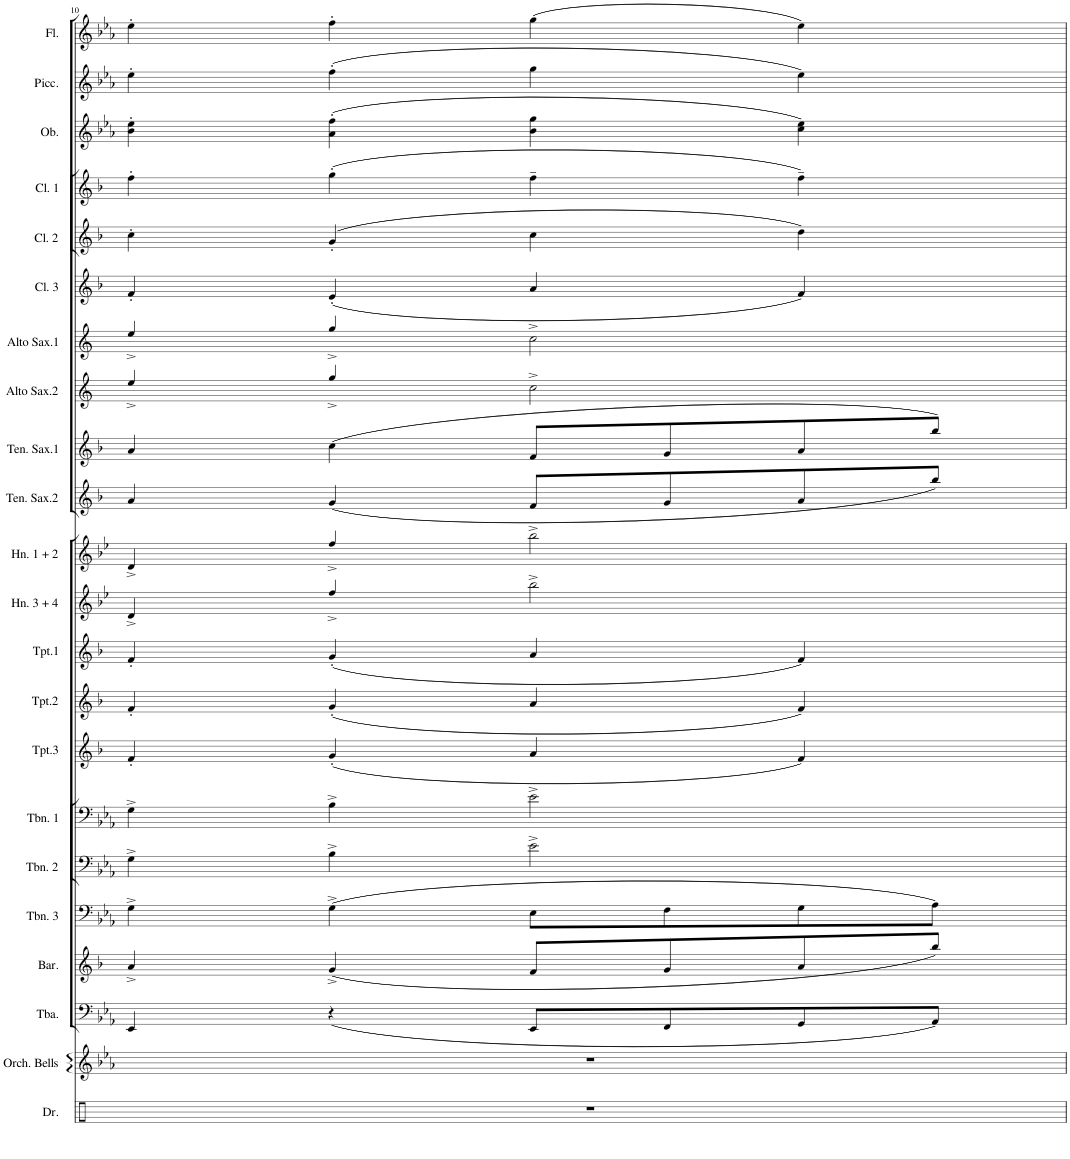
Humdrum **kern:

**kern	**kern	**kern	**kern	**kern	**kern	**kern	**kern	**kern	**kern	**kern	**kern	**kern	**kern	**kern	**kern	**kern	**kern	**kern	**kern	**kern	**kern
*part22	*part21	*part20	*part19	*part18	*part17	*part16	*part15	*part14	*part13	*part12	*part11	*part10	*part9	*part8	*part7	*part6	*part5	*part4	*part3	*part2	*part1
*staff22	*staff21	*staff20	*staff19	*staff18	*staff17	*staff16	*staff15	*staff14	*staff13	*staff12	*staff11	*staff10	*staff9	*staff8	*staff7	*staff6	*staff5	*staff4	*staff3	*staff2	*staff1
*I"Drum Set	*I"Orchestral Bells	*I"Tuba	*I"Baritone	*I"Trombone 3	*I"Trombone 2	*I"Trombone 1	*I"Trumpet in B 3	*I"Trumpet in Bb 2	*I"Trumpet in Bb 1	*I"Horn in F 3 + 4	*I"Horn in F 1 + 2	*I"Tenor Saxophone 2	*I"Tenor Saxophone 1	*I"Alto Saxophone 2	*I"Alto Saxophone 1	*I"Clarinet in B 3	*I"Clarinet in Bb 2	*I"Clarinet in Bb 1	*I"Oboe	*I"Piccolo	*I"Flute
*I'Dr.	*I'Orch. Bells	*I'Tba.	*I'Bar.	*I'Tbn. 3	*I'Tbn. 2	*I'Tbn. 1	*I'Tpt.3	*I'Tpt.2	*I'Tpt.1	*I'Hn. 3 + 4	*I'Hn. 1 + 2	*I'Ten. Sax.2	*I'Ten. Sax.1	*I'Alto Sax.2	*I'Alto Sax.1	*I'Cl. 3	*I'Cl. 2	*I'Cl. 1	*I'Ob.	*I'Picc.	*I'Fl.
!!LO:PB:g=z
*clefX	*clefG2	*clefF4	*clefG2	*clefF4	*clefF4	*clefF4	*clefG2	*clefG2	*clefG2	*clefG2	*clefG2	*clefG2	*clefG2	*clefG2	*clefG2	*clefG2	*clefG2	*clefG2	*clefG2	*clefG2	*clefG2
*	*	*	*Trd1c2	*	*	*	*Trd1c2	*Trd1c2	*Trd1c2	*Trd4c7	*Trd4c7	*Trd1c2	*Trd1c2	*Trd5c9	*Trd5c9	*Trd1c2	*Trd1c2	*Trd1c2	*	*Trd-7c-12	*
*k[]	*k[b-e-a-]	*k[b-e-a-]	*k[b-]	*k[b-e-a-]	*k[b-e-a-]	*k[b-e-a-]	*k[b-]	*k[b-]	*k[b-]	*k[b-e-]	*k[b-e-]	*k[b-]	*k[b-]	*k[]	*k[]	*k[b-]	*k[b-]	*k[b-]	*k[b-e-a-]	*k[b-e-a-]	*k[b-e-a-]
*M2/2	*M2/2	*M2/2	*M2/2	*M2/2	*M2/2	*M2/2	*M2/2	*M2/2	*M2/2	*M2/2	*M2/2	*M2/2	*M2/2	*M2/2	*M2/2	*M2/2	*M2/2	*M2/2	*M2/2	*M2/2	*M2/2
*met(c|)	*met(c|)	*met(c|)	*met(c|)	*met(c|)	*met(c|)	*met(c|)	*met(c|)	*met(c|)	*met(c|)	*met(c|)	*met(c|)	*met(c|)	*met(c|)	*met(c|)	*met(c|)	*met(c|)	*met(c|)	*met(c|)	*met(c|)	*met(c|)	*met(c|)
=10	=10	=10	=10	=10	=10	=10	=10	=10	=10	=10	=10	=10	=10	=10	=10	=10	=10	=10	=10	=10	=10
1r	1r	4EE-/	4a^/	4G^\	4G^\	4G^\	4f'/	4f'/	4f'/	4d^/	4d^/	4a/	4a/	4ee^/	4ee^/	4f'/	4cc'\	4ff'\	4b-\' 4ee-\'	4ee-'\	4ee-'\
.	.	(4r	(4g^/	(4G^\	4B-^\	4B-^\	(4g'/	(4g'/	(4g'/	4ff^/	4ff^/	(4g/	(4cc\	4gg^/	4gg^/	(4e'/	(4g'/	(4gg'\	(4a-\' 4ff\'	(4ff'\	4ff'\
.	.	8EE-/L	8f/L	8E-\L	2e-^\	2e-^\	4a/	4a/	4a/	2bb-^\	2bb-^\	8f/L	8f/L	2cc^\	2cc^\	4a/	4cc\	4ff~\	4b-\ 4gg\	4gg\	(4gg\
.	.	8FF/	8g/	8F\	.	.	.	.	.	.	.	8g/	8g/	.	.	.	.	.	.	.	.
.	.	8GG/	8a/	8G\	.	.	4f/)	4f/)	4f/)	.	.	8a/	8a/	.	.	4f/)	4dd\)	4ff~\)	4cc\ 4ee-\)	4ee-\)	4ee-\)
.	.	8AA-/J)	8bb-/J)	8A-\J)	.	.	.	.	.	.	.	8bb-/J)	8bb-/J)	.	.	.	.	.	.	.	.
=	=	=	=	=	=	=	=	=	=	=	=	=	=	=	=	=	=	=	=	=	=
*-	*-	*-	*-	*-	*-	*-	*-	*-	*-	*-	*-	*-	*-	*-	*-	*-	*-	*-	*-	*-	*-
